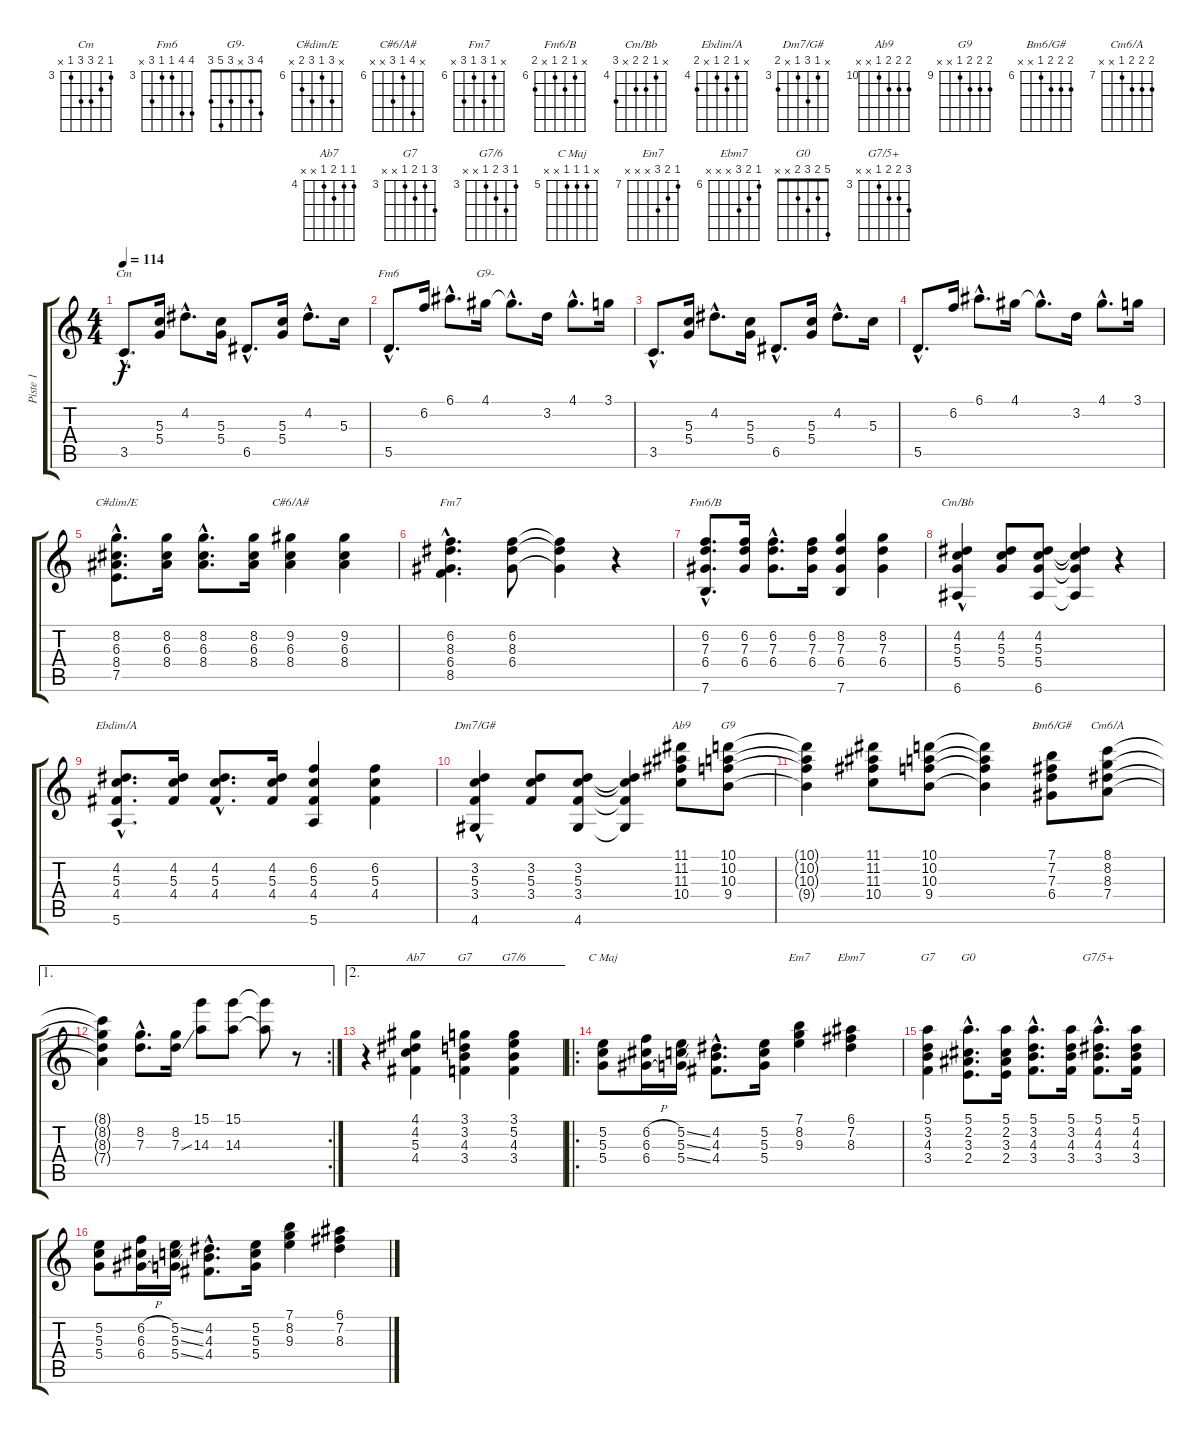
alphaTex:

\track ("Piste 1" "Piste 1") {instrument acousticguitarnylon}
\staff {score tabs}
\tuning (E4 B3 G3 D3 A2 E2) {hide}
\chord ("Cm" 3 4 5 5 3 x) {firstfret 3}
\chord ("Fm6" 6 6 3 3 5 x) {firstfret 3}
\chord ("G9-" 4 3 x 3 5 3)
\chord ("C#dim/E" x 8 6 8 7 x) {firstfret 6}
\chord ("C#6/A#" x 9 6 8 x x) {firstfret 6}
\chord ("Fm7" x 6 8 6 8 x) {firstfret 6}
\chord ("Fm6/B" x 6 7 6 x 7) {firstfret 6}
\chord ("Cm/Bb" x 4 5 5 x 6) {firstfret 4}
\chord ("Ebdim/A" x 4 5 4 x 5) {firstfret 4}
\chord ("Dm7/G#" x 3 5 3 x 4) {firstfret 3}
\chord ("Ab9" 11 11 11 10 x x) {firstfret 10}
\chord ("G9" 10 10 10 9 x x) {firstfret 9}
\chord ("Bm6/G#" 7 7 7 6 x x) {firstfret 6}
\chord ("Cm6/A" 8 8 8 7 x x) {firstfret 7}
\chord ("Ab7" 4 4 5 4 x x) {firstfret 4}
\chord ("G7" 3 3 4 3 x x) {firstfret 3}
\chord ("G7/6" 3 5 4 3 x x) {firstfret 3}
\chord ("C Maj" x 5 5 5 x x) {firstfret 5}
\chord ("Em7" 7 8 9 x x x) {firstfret 7}
\chord ("Ebm7" 6 7 8 x x x) {firstfret 6}
\chord ("G7" 5 3 4 3 x x) {firstfret 3}
\chord ("G0" 5 2 3 2 x x)
\chord ("G7/5+" 5 4 4 3 x x) {firstfret 3}
\ts (4 4)
\tempo 114
\clef g2
\ks c
3.5{hac}.8{d ch "Cm" dy f instrument acousticguitarnylon} (5.3 5.4).16 4.2{hac}.8{d} (5.3 5.4).16 6.5{hac}.8{d} (5.3 5.4).16 4.2{hac}.8{d} 5.3.16 |
5.5{hac}.8{d ch "Fm6"} 6.2.16 6.1{hac}.8{d} 4.1.16{ch "G9-"} 4.1{hac t}.8{d} 3.2.16 4.1{hac}.8{d} 3.1.16 |
3.5{hac}.8{d} (5.3 5.4).16 4.2{hac}.8{d} (5.3 5.4).16 6.5{hac}.8{d} (5.3 5.4).16 4.2{hac}.8{d} 5.3.16 |
5.5{hac}.8{d} 6.2.16 6.1{hac}.8{d} 4.1.16 4.1{hac t}.8{d} 3.2.16 4.1{hac}.8{d} 3.1.16 |
(8.2{hac} 6.3{hac} 8.4{hac} 7.5{hac}).8{d ch "C#dim/E"} (8.2 6.3 8.4).16 (8.2{hac} 6.3{hac} 8.4{hac}).8{d} (8.2 6.3 8.4).16 (9.2 6.3 8.4).4{ch "C#6/A#"} (9.2 6.3 8.4).4 |
(6.2{hac} 8.3{hac} 6.4{hac} 8.5{hac}).4{d ch "Fm7"} (6.2 8.3 6.4).8 (6.2{t} 8.3{t} 6.4{t}).4 r.4 |
(6.2{hac} 7.3{hac} 6.4{hac} 7.6{hac}).8{d ch "Fm6/B"} (6.2 7.3 6.4).16 (6.2{hac} 7.3{hac} 6.4{hac}).8{d} (6.2 7.3 6.4).16 (8.2 7.3 6.4 7.6).4 (8.2 7.3 6.4).4 |
(4.2 5.3 5.4 6.6{hac}).4{ch "Cm/Bb"} (4.2 5.3 5.4).8 (4.2 5.3 5.4 6.6).8 (4.2{t} 5.3{t} 5.4{t} 6.6{t}).4 r.4 |
(4.2{hac} 5.3{hac} 4.4{hac} 5.6{hac}).8{d ch "Ebdim/A"} (4.2 5.3 4.4).16 (4.2{hac} 5.3{hac} 4.4{hac}).8{d} (4.2 5.3 4.4).16 (6.2 5.3 4.4 5.6).4 (6.2 5.3 4.4).4 |
(3.2 5.3 3.4 4.6{hac}).4{ch "Dm7/G#"} (3.2 5.3 3.4).8 (3.2 5.3 3.4 4.6).8 (3.2{t} 5.3{t} 3.4{t} 4.6{t}).4 (11.1 11.2 11.3 10.4).8{ch "Ab9"} (10.1 10.2 10.3 9.4).8{ch "G9"} |
(10.1{t} 10.2{t} 10.3{t} 9.4{t}).4 (11.1 11.2 11.3 10.4).8 (10.1 10.2 10.3 9.4).8 (10.1{t} 10.2{t} 10.3{t} 9.4{t}).4 (7.1 7.2 7.3 6.4).8{ch "Bm6/G#"} (8.1 8.2 8.3 7.4).8{ch "Cm6/A"} |
\ae 1
\rc 2
(8.1{t} 8.2{t} 8.3{t} 7.4{t}).4 (8.2{hac} 7.3{hac}).8{d} (8.2 7.3{ss}).16 (15.1 14.3).8 (15.1 14.3).8 (15.1{t} 14.3{t}).8 r.8 |
\ae 2
r.4 (4.1 4.2 5.3 4.4).4{ch "Ab7"} (3.1 3.2 4.3 3.4).4{ch "G7"} (3.1 5.2 4.3 3.4).4{ch "G7/6"} |
\ro
(5.2 5.3 5.4).8{ch "C Maj"} (6.2{h} 6.3{h} 6.4{h}).16 (5.2{ss} 5.3{ss} 5.4{ss}).16 (4.2{hac} 4.3{hac} 4.4{hac}).8{d} (5.2 5.3 5.4).16 (7.1 8.2 9.3).4{ch "Em7"} (6.1 7.2 8.3).4{ch "Ebm7"} |
(5.1 3.2 4.3 3.4).4{ch "G7"} (5.1{hac} 2.2{hac} 3.3{hac} 2.4{hac}).8{d ch "G0"} (5.1 2.2 3.3 2.4).16 (5.1{hac} 3.2{hac} 4.3{hac} 3.4{hac}).8{d} (5.1 3.2 4.3 3.4).16 (5.1{hac} 4.2{hac} 4.3{hac} 3.4{hac}).8{d ch "G7/5+"} (5.1 4.2 4.3 3.4).16 |
(5.2 5.3 5.4).8 (6.2{h} 6.3{h} 6.4{h}).16 (5.2{ss} 5.3{ss} 5.4{ss}).16 (4.2{hac} 4.3{hac} 4.4{hac}).8{d} (5.2 5.3 5.4).16 (7.1 8.2 9.3).4 (6.1 7.2 8.3).4
